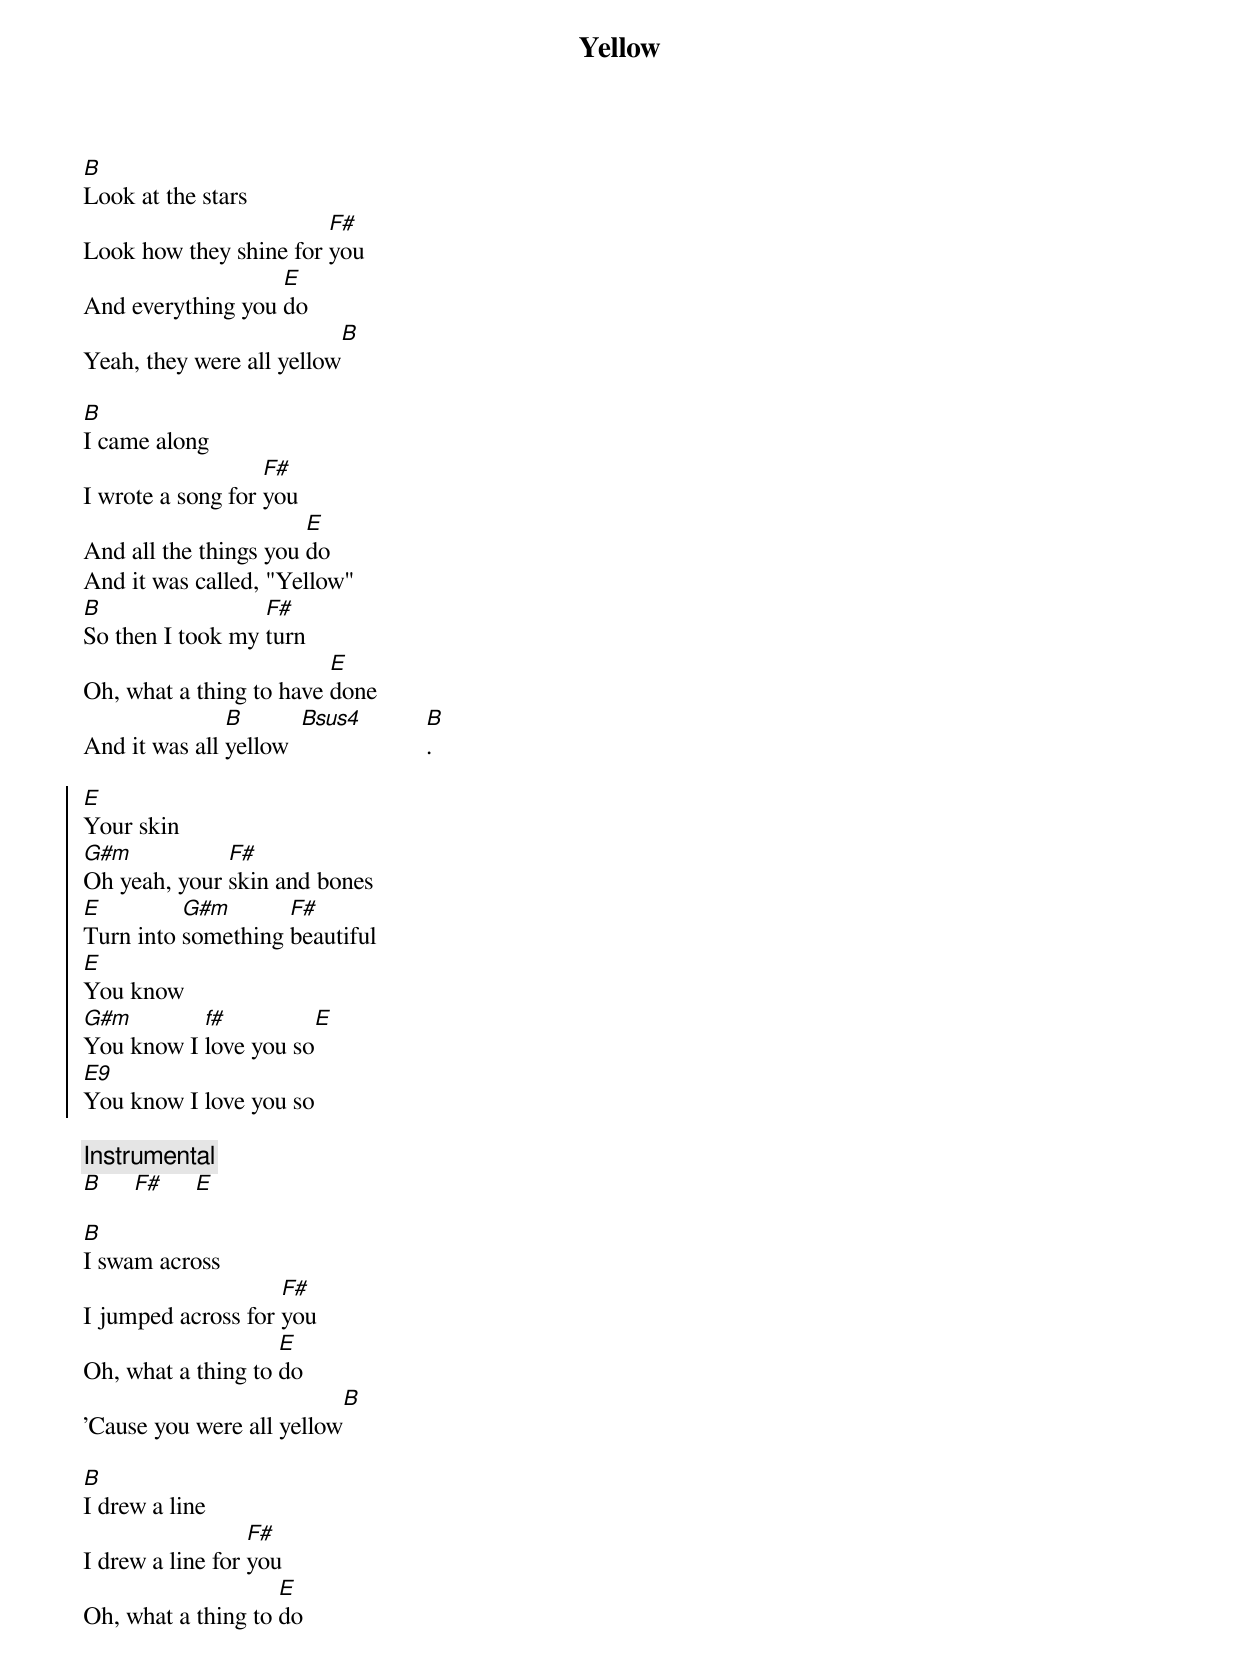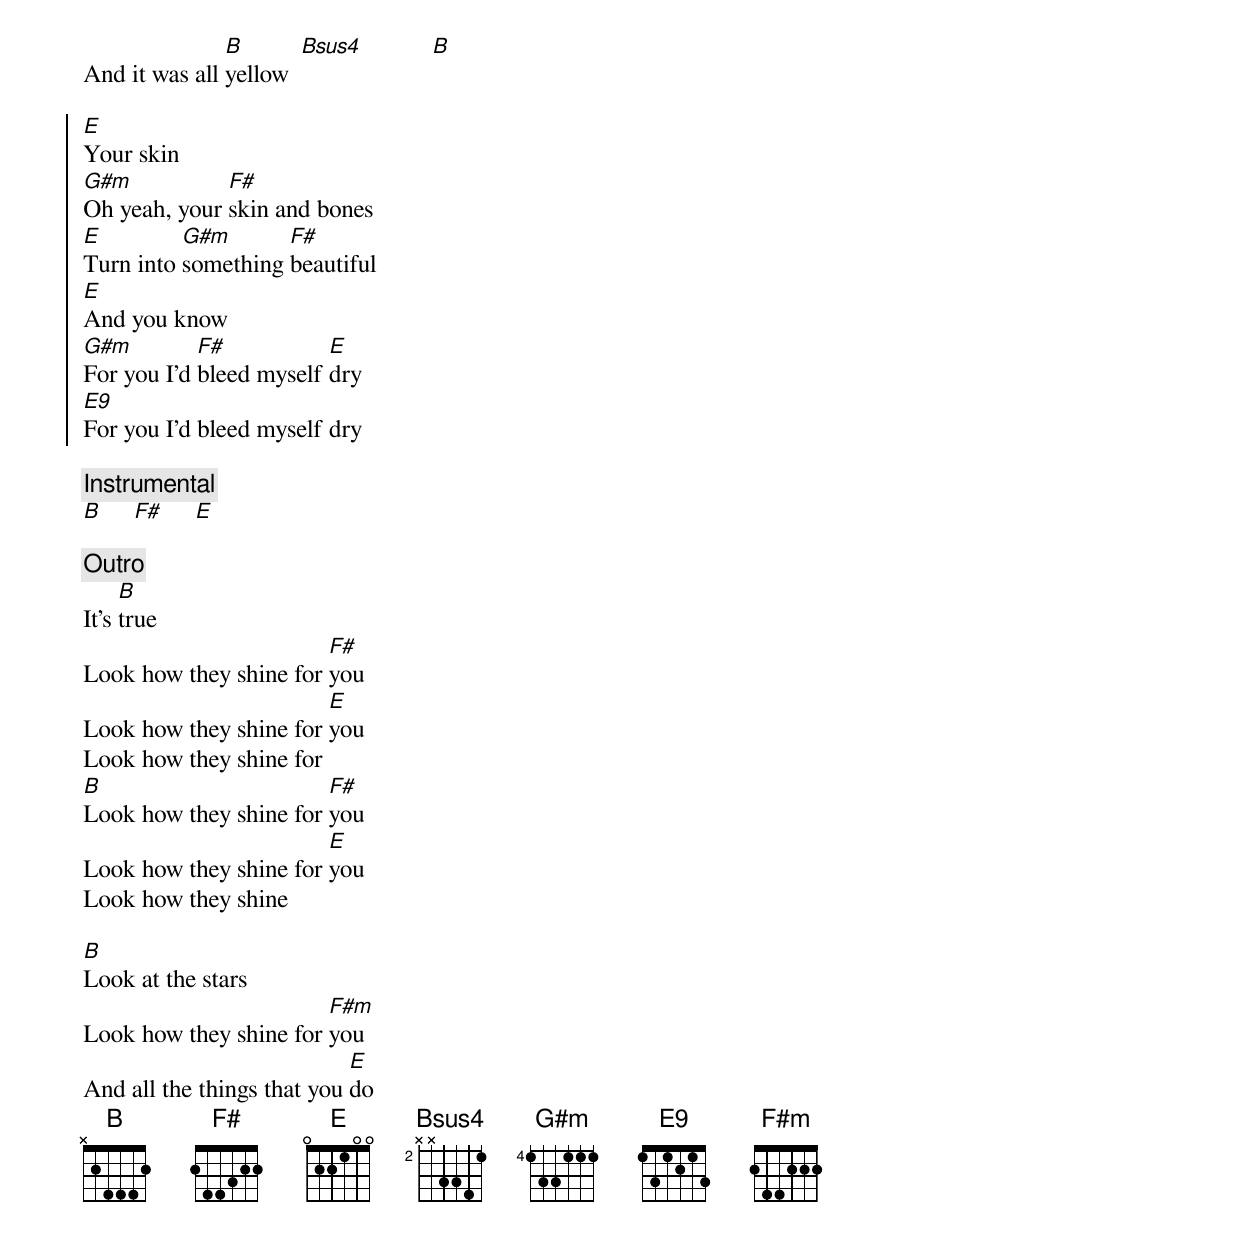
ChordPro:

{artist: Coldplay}
{title: Yellow}

{start_of_verse}
[B]Look at the stars
Look how they shine for [F#]you
And everything you [E]do
Yeah, they were all yellow[B]

[B]I came along
I wrote a song for [F#]you
And all the things you [E]do
And it was called, "Yellow"
[B]So then I took my [F#]turn
Oh, what a thing to have [E]done
And it was all [B]yellow  [Bsus4]          [B].
{end_of_verse}

{start_of_chorus}
[E]Your skin
[G#m]Oh yeah, your [F#]skin and bones
[E]Turn into [G#m]something [F#]beautiful
[E]You know
[G#m]You know I [f#]love you so[E]
[E9]You know I love you so
{end_of_chorus}

{comment: Instrumental}
[B]     [F#]     [E]

{start_of_verse}
[B]I swam across
I jumped across for [F#]you
Oh, what a thing to [E]do
'Cause you were all yellow[B]

[B]I drew a line
I drew a line for [F#]you
Oh, what a thing to [E]do
And it was all [B]yellow  [Bsus4]           [B]
{end_of_verse}

{start_of_chorus}
[E]Your skin
[G#m]Oh yeah, your [F#]skin and bones
[E]Turn into [G#m]something [F#]beautiful
[E]And you know
[G#m]For you I'd [F#]bleed myself [E]dry
[E9]For you I'd bleed myself dry
{end_of_chorus}

{comment: Instrumental}
[B]     [F#]     [E]

{comment: Outro}
It's [B]true
Look how they shine for [F#]you
Look how they shine for [E]you
Look how they shine for
[B]Look how they shine for [F#]you
Look how they shine for [E]you
Look how they shine

[B]Look at the stars
Look how they shine for [F#m]you
And all the things that you [E]do
